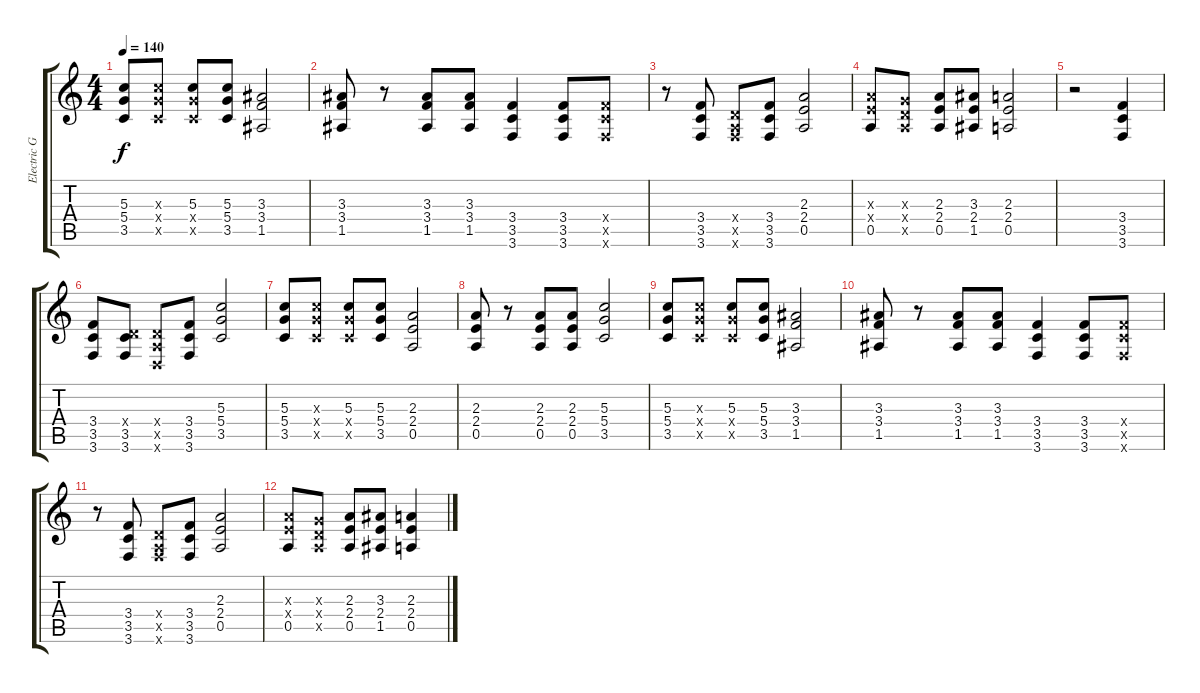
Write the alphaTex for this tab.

\track ("Electric Guitar/Guitarra Ritmica" "Electric G") {instrument distortionguitar}
\staff {score tabs}
\tuning (E4 B3 G3 D3 A2 D2) {hide}
\ts (4 4)
\tempo 140
\clef g2
\ks c
(5.3 5.4 3.5).8{dy f} (5.3{x} 5.4{x} 3.5{x}).8 (5.3 5.4{x} 3.5{x}).8 (5.3 5.4 3.5).8 (3.3 3.4 1.5).2 |
(3.3 3.4 1.5).8 r.8 (3.3 3.4 1.5).8 (3.3 3.4 1.5).8 (3.4 3.5 3.6).4 (3.4 3.5 3.6).8 (3.4{x} 3.5{x} 3.6{x}).8 |
r.8 (3.4 3.5 3.6).8 (0.4{x} 0.5{x} 3.6{x}).8 (3.4 3.5 3.6).8 (2.3 2.4 0.5).2 |
(2.3{x} 2.4{x} 0.5).8 (0.3{x} 0.4{x} 0.5{x}).8 (2.3 2.4 0.5).8 (3.3 2.4 1.5).8 (2.3 2.4 0.5).2 |
r.2 (3.4 3.5 3.6).4 |
(3.4 3.5 3.6).8 (0.4{x} 3.5 3.6).8 (0.4{x} 0.5{x} 0.6{x}).8 (3.4 3.5 3.6).8 (5.3 5.4 3.5).2 |
(5.3 5.4 3.5).8 (5.3{x} 5.4{x} 3.5{x}).8 (5.3 5.4{x} 3.5{x}).8 (5.3 5.4 3.5).8 (2.3 2.4 0.5).2 |
(2.3 2.4 0.5).8 r.8 (2.3 2.4 0.5).8 (2.3 2.4 0.5).8 (5.3 5.4 3.5).2 |
(5.3 5.4 3.5).8 (5.3{x} 5.4{x} 3.5{x}).8 (5.3 5.4{x} 3.5{x}).8 (5.3 5.4 3.5).8 (3.3 3.4 1.5).2 |
(3.3 3.4 1.5).8 r.8 (3.3 3.4 1.5).8 (3.3 3.4 1.5).8 (3.4 3.5 3.6).4 (3.4 3.5 3.6).8 (3.4{x} 3.5{x} 3.6{x}).8 |
r.8 (3.4 3.5 3.6).8 (0.4{x} 0.5{x} 3.6{x}).8 (3.4 3.5 3.6).8 (2.3 2.4 0.5).2 |
(2.3{x} 2.4{x} 0.5).8 (0.3{x} 0.4{x} 0.5{x}).8 (2.3 2.4 0.5).8 (3.3 2.4 1.5).8 (2.3 2.4 0.5).4
